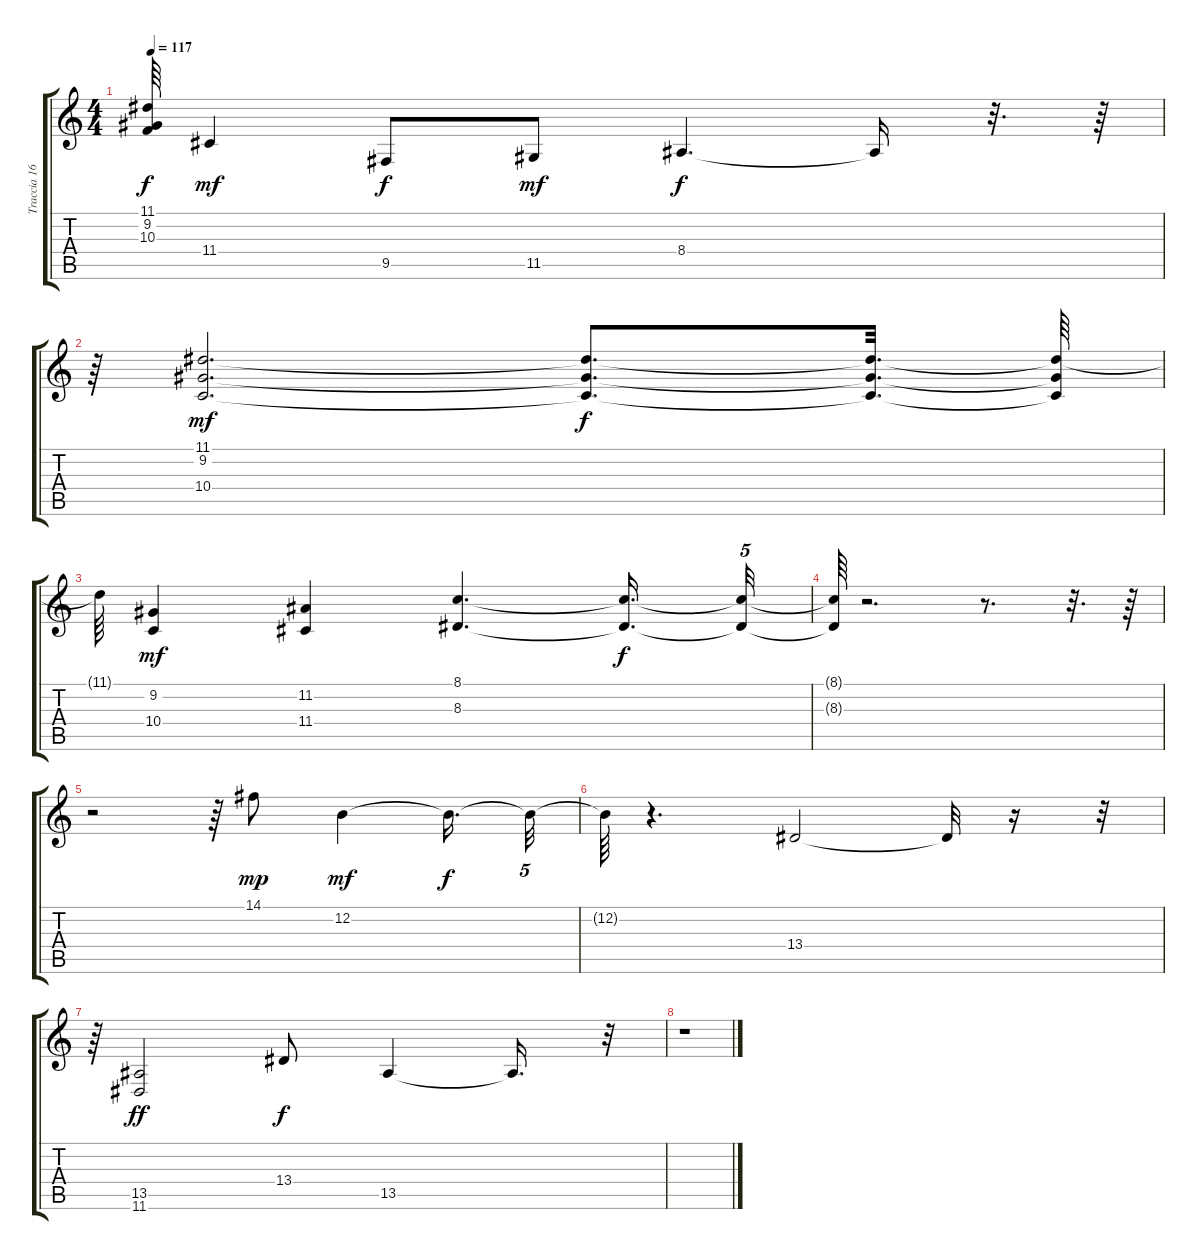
\track ("Traccia 16" "Traccia 16") {instrument electricpiano1}
\staff {score tabs}
\tuning (E4 B3 G3 D3 A2 E2) {hide}
\ts (4 4)
\tempo 117
\clef g2
\ks c
(11.1{t} 9.2{t} 10.3{t}).64{dy f} 11.4.4{dy mf} 9.5.8{dy f} 11.5.8{dy mf} 8.4.4{d dy f} 8.4{t}.16 r.32{d} r.64 |
r.64 (11.1 9.2 10.4).2{d dy mf} (11.1{t} 9.2{t} 10.4{t}).8{d dy f} (11.1{t} 9.2{t} 10.4{t}).32{d} (11.1{t} 9.2{t} 10.4{t}).64 |
11.1{t}.64 (9.2 10.4).4{dy mf} (11.2 11.4).4 (8.1 8.3).4{d} (8.1{t} 8.3{t}).16{d dy f} (8.1{t} 8.3{t}).32{tu (5 4)} |
(8.1{t} 8.3{t}).64 r.2{d} r.8{d} r.32{d} r.64 |
r.2 r.64 14.1.8{dy mp} 12.2.4{dy mf} 12.2{t}.16{d dy f} 12.2{t}.32{tu (5 4)} |
12.2{t}.64 r.4{d} 13.4.2 13.4{t}.32 r.16 r.32{tu (5 4)} |
r.64 (13.5 11.6).2{dy ff} 13.4.8{dy f} 13.5.4 13.5{t}.16{d} r.32{tu (5 4)} |
r.1
